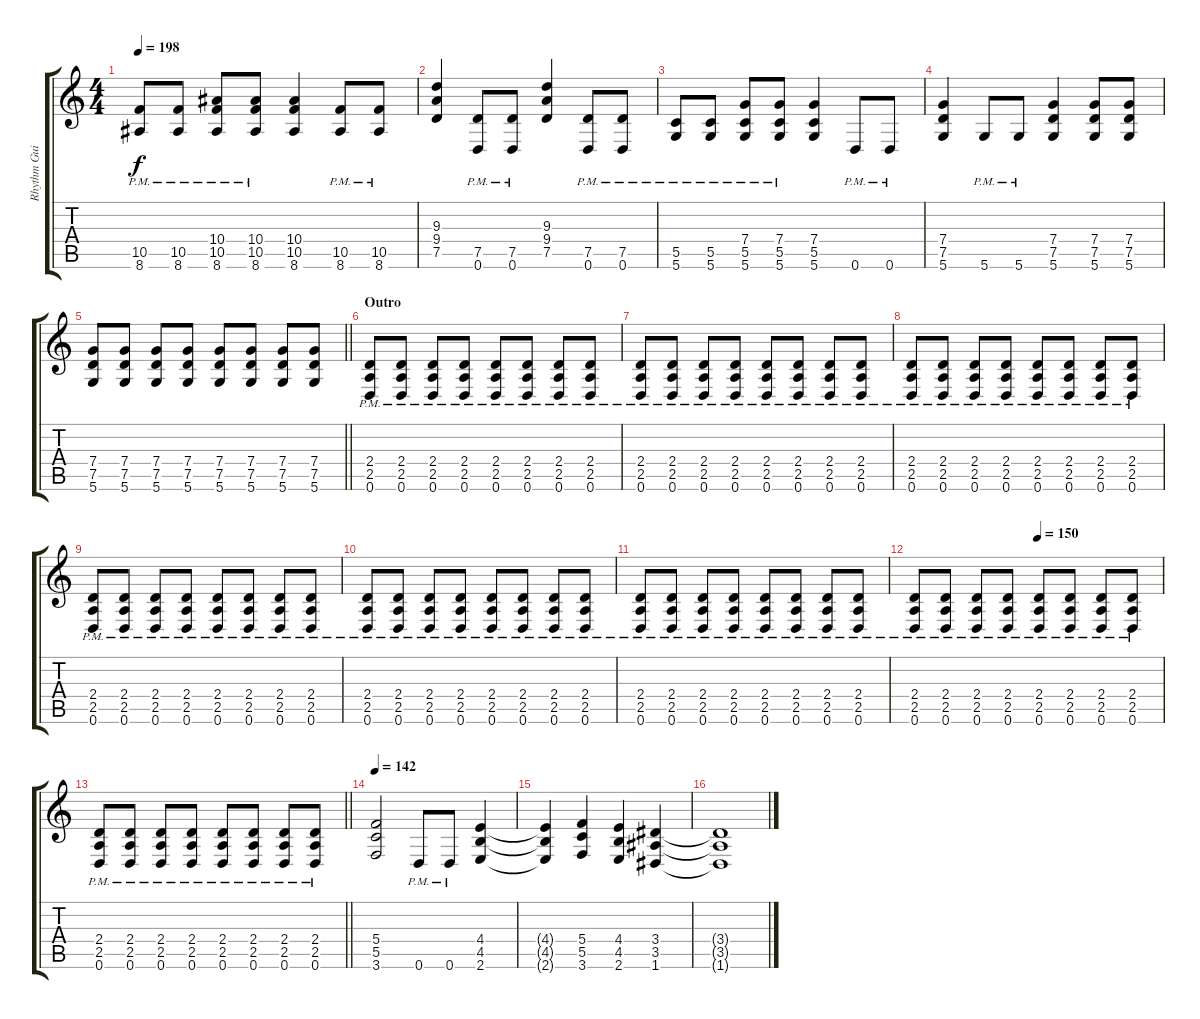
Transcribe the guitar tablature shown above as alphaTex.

\track ("Rhythm Guitar" "Rhythm Gui") {instrument distortionguitar}
\staff {score tabs}
\tuning (D4 A3 F3 C3 G2 D2) {hide}
\ts (4 4)
\tempo 198
\clef g2
\ks c
(10.5{pm} 8.6{pm}).8{dy f} (10.5{pm} 8.6{pm}).8 (10.4{pm} 10.5 8.6{pm}).8 (10.4{pm} 10.5 8.6).8 (10.4 10.5 8.6).4 (10.5{pm} 8.6{pm}).8 (10.5{pm} 8.6{pm}).8 |
(9.3 9.4 7.5).4 (7.5{pm} 0.6{pm}).8 (7.5{pm} 0.6{pm}).8 (9.3 9.4 7.5).4 (7.5{pm} 0.6{pm}).8 (7.5{pm} 0.6{pm}).8 |
(5.5{pm} 5.6{pm}).8 (5.5{pm} 5.6{pm}).8 (7.4{pm} 5.5 5.6{pm}).8 (7.4 5.5{pm} 5.6{pm}).8 (7.4 5.5 5.6).4 0.6{pm}.8 0.6{pm}.8 |
(7.4 7.5 5.6).4 5.6{pm}.8 5.6{pm}.8 (7.4 7.5 5.6).4 (7.4 7.5 5.6).8 (7.4 7.5 5.6).8 |
\barLineRight lightlight
(7.4 7.5 5.6).8 (7.4 7.5 5.6).8 (7.4 7.5 5.6).8 (7.4 7.5 5.6).8 (7.4 7.5 5.6).8 (7.4 7.5 5.6).8 (7.4 7.5 5.6).8 (7.4 7.5 5.6).8 |
\section ("" "Outro")
(2.4{pm} 2.5{pm} 0.6{pm}).8 (2.4{pm} 2.5{pm} 0.6{pm}).8 (2.4{pm} 2.5{pm} 0.6{pm}).8 (2.4{pm} 2.5{pm} 0.6{pm}).8 (2.4{pm} 2.5{pm} 0.6{pm}).8 (2.4{pm} 2.5{pm} 0.6{pm}).8 (2.4{pm} 2.5{pm} 0.6{pm}).8 (2.4{pm} 2.5{pm} 0.6{pm}).8 |
(2.4{pm} 2.5{pm} 0.6{pm}).8 (2.4{pm} 2.5{pm} 0.6{pm}).8 (2.4{pm} 2.5{pm} 0.6{pm}).8 (2.4{pm} 2.5{pm} 0.6{pm}).8 (2.4{pm} 2.5{pm} 0.6{pm}).8 (2.4{pm} 2.5{pm} 0.6{pm}).8 (2.4{pm} 2.5{pm} 0.6{pm}).8 (2.4{pm} 2.5{pm} 0.6{pm}).8 |
(2.4{pm} 2.5{pm} 0.6{pm}).8 (2.4{pm} 2.5{pm} 0.6{pm}).8 (2.4{pm} 2.5{pm} 0.6{pm}).8 (2.4{pm} 2.5{pm} 0.6{pm}).8 (2.4{pm} 2.5{pm} 0.6{pm}).8 (2.4{pm} 2.5{pm} 0.6{pm}).8 (2.4{pm} 2.5{pm} 0.6{pm}).8 (2.4{pm} 2.5{pm} 0.6{pm}).8 |
(2.4{pm} 2.5{pm} 0.6{pm}).8 (2.4{pm} 2.5{pm} 0.6{pm}).8 (2.4{pm} 2.5{pm} 0.6{pm}).8 (2.4{pm} 2.5{pm} 0.6{pm}).8 (2.4{pm} 2.5{pm} 0.6{pm}).8 (2.4{pm} 2.5{pm} 0.6{pm}).8 (2.4{pm} 2.5{pm} 0.6{pm}).8 (2.4{pm} 2.5{pm} 0.6{pm}).8 |
(2.4{pm} 2.5{pm} 0.6{pm}).8 (2.4{pm} 2.5{pm} 0.6{pm}).8 (2.4{pm} 2.5{pm} 0.6{pm}).8 (2.4{pm} 2.5{pm} 0.6{pm}).8 (2.4{pm} 2.5{pm} 0.6{pm}).8 (2.4{pm} 2.5{pm} 0.6{pm}).8 (2.4{pm} 2.5{pm} 0.6{pm}).8 (2.4{pm} 2.5{pm} 0.6{pm}).8 |
(2.4{pm} 2.5{pm} 0.6{pm}).8 (2.4{pm} 2.5{pm} 0.6{pm}).8 (2.4{pm} 2.5{pm} 0.6{pm}).8 (2.4{pm} 2.5{pm} 0.6{pm}).8 (2.4{pm} 2.5{pm} 0.6{pm}).8 (2.4{pm} 2.5{pm} 0.6{pm}).8 (2.4{pm} 2.5{pm} 0.6{pm}).8 (2.4{pm} 2.5{pm} 0.6{pm}).8 |
\tempo (150 0.5)
(2.4{pm} 2.5{pm} 0.6{pm}).8 (2.4{pm} 2.5{pm} 0.6{pm}).8 (2.4{pm} 2.5{pm} 0.6{pm}).8 (2.4{pm} 2.5{pm} 0.6{pm}).8 (2.4{pm} 2.5{pm} 0.6{pm}).8 (2.4{pm} 2.5{pm} 0.6{pm}).8 (2.4{pm} 2.5{pm} 0.6{pm}).8 (2.4{pm} 2.5{pm} 0.6{pm}).8 |
\barLineRight lightlight
(2.4{pm} 2.5{pm} 0.6{pm}).8 (2.4{pm} 2.5{pm} 0.6{pm}).8 (2.4{pm} 2.5{pm} 0.6{pm}).8 (2.4{pm} 2.5{pm} 0.6{pm}).8 (2.4{pm} 2.5{pm} 0.6{pm}).8 (2.4{pm} 2.5{pm} 0.6{pm}).8 (2.4{pm} 2.5{pm} 0.6{pm}).8 (2.4{pm} 2.5{pm} 0.6{pm}).8 |
\section ("" "")
\tempo 142
(5.4 5.5 3.6).2 0.6{pm}.8 0.6{pm}.8 (4.4 4.5 2.6).4 |
(4.4{t} 4.5{t} 2.6{t}).4 (5.4 5.5 3.6).4 (4.4 4.5 2.6).4 (3.4 3.5 1.6).4 |
(3.4{t} 3.5{t} 1.6{t}).1
